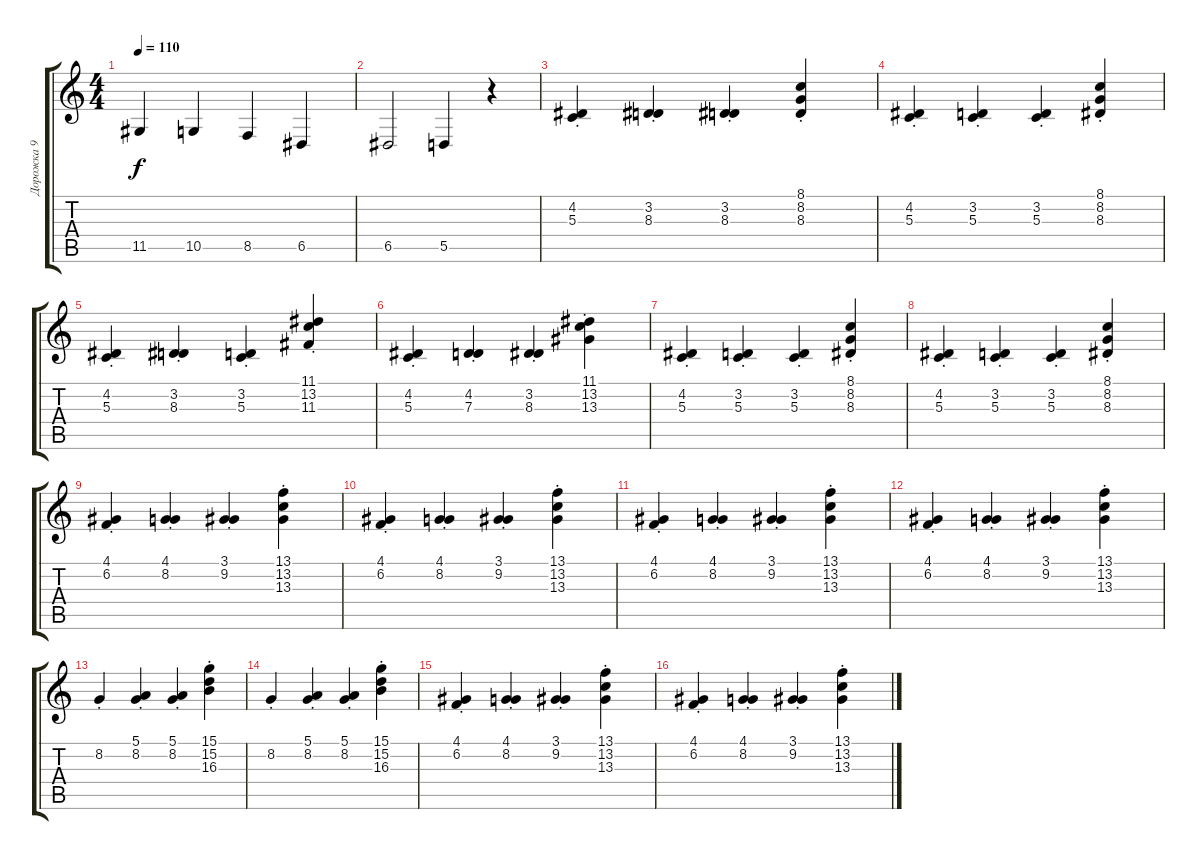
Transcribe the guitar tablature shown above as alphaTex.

\track ("Дорожка 9" "Дорожка 9") {instrument electricgrandpiano}
\staff {score tabs}
\tuning (E4 B3 G3 D3 A2 E2) {hide}
\ts (4 4)
\tempo 110
\clef g2
\ks c
11.5.4{dy f} 10.5.4 8.5.4 6.5.4 |
6.5.2 5.5.4 r.4 |
(4.2{st} 5.3{st}).4{instrument electricgrandpiano} (3.2{st} 8.3{st}).4 (3.2{st} 8.3{st}).4 (8.1{st} 8.2{st} 8.3{st}).4 |
(4.2{st} 5.3{st}).4 (3.2{st} 5.3{st}).4 (3.2{st} 5.3{st}).4 (8.1{st} 8.2{st} 8.3{st}).4 |
(4.2{st} 5.3{st}).4 (3.2{st} 8.3{st}).4 (3.2{st} 5.3{st}).4 (11.1{st} 13.2{st} 11.3{st}).4 |
(4.2{st} 5.3{st}).4 (4.2{st} 7.3{st}).4 (3.2{st} 8.3{st}).4 (11.1{st} 13.2{st} 13.3{st}).4 |
(4.2{st} 5.3{st}).4 (3.2{st} 5.3{st}).4 (3.2{st} 5.3{st}).4 (8.1{st} 8.2{st} 8.3{st}).4 |
(4.2{st} 5.3{st}).4 (3.2{st} 5.3{st}).4 (3.2{st} 5.3{st}).4 (8.1{st} 8.2{st} 8.3{st}).4 |
(4.1{st} 6.2{st}).4 (4.1{st} 8.2{st}).4 (3.1{st} 9.2{st}).4 (13.1{st} 13.2{st} 13.3{st}).4 |
(4.1{st} 6.2{st}).4 (4.1{st} 8.2{st}).4 (3.1{st} 9.2{st}).4 (13.1{st} 13.2{st} 13.3{st}).4 |
(4.1{st} 6.2{st}).4 (4.1{st} 8.2{st}).4 (3.1{st} 9.2{st}).4 (13.1{st} 13.2{st} 13.3{st}).4 |
(4.1{st} 6.2{st}).4 (4.1{st} 8.2{st}).4 (3.1{st} 9.2{st}).4 (13.1{st} 13.2{st} 13.3{st}).4 |
8.2{st}.4 (5.1{st} 8.2{st}).4 (5.1{st} 8.2{st}).4 (15.1{st} 15.2{st} 16.3{st}).4 |
8.2{st}.4 (5.1{st} 8.2{st}).4 (5.1{st} 8.2{st}).4 (15.1{st} 15.2{st} 16.3{st}).4 |
(4.1{st} 6.2{st}).4 (4.1{st} 8.2{st}).4 (3.1{st} 9.2{st}).4 (13.1{st} 13.2{st} 13.3{st}).4 |
(4.1{st} 6.2{st}).4 (4.1{st} 8.2{st}).4 (3.1{st} 9.2{st}).4 (13.1{st} 13.2{st} 13.3{st}).4
